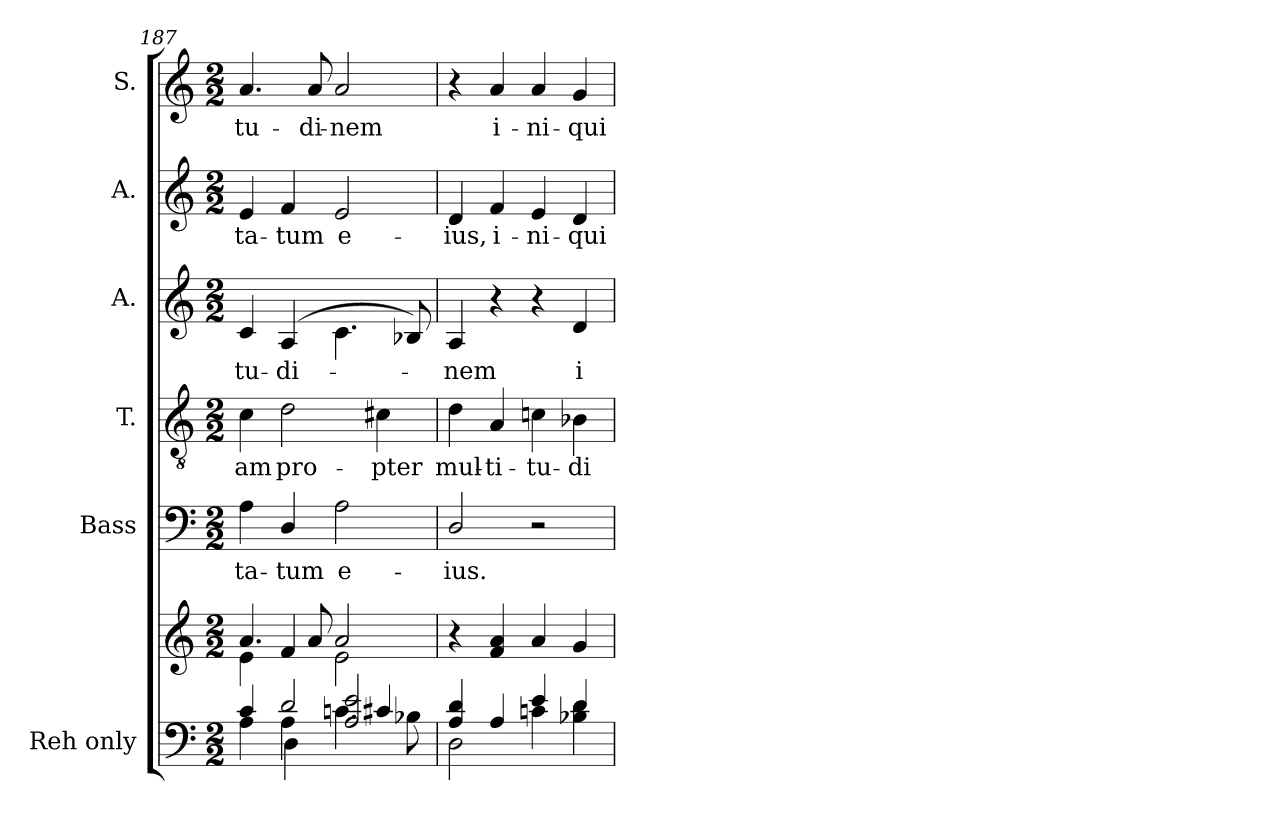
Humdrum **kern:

**kern	**kern	**kern	**text	**kern	**text	**kern	**text	**kern	**text	**kern	**text
*part6	*part6	*part5	*part5	*part4	*part4	*part3	*part3	*part2	*part2	*part1	*part1
*staff7	*staff6	*staff5	*staff5	*staff4	*staff4	*staff3	*staff3	*staff2	*staff2	*staff1	*staff1
*I"Reh only	*	*I"Bass	*	*I"T.	*	*I"A.	*	*I"A.	*	*I"S.	*
*	*	*I'B.	*	*	*	*	*	*	*	*	*
*clefF4	*clefG2	*clefF4	*	*clefGv2	*	*clefG2	*	*clefG2	*	*clefG2	*
*	*	*	*	*	*	*ITrd7c12	*	*ITrd7c12	*	*	*
*k[]	*k[]	*k[]	*	*k[]	*	*k[]	*	*k[]	*	*k[]	*
*C:	*C:	*C:	*	*C:	*	*C:	*	*C:	*	*C:	*
*M2/2	*M2/2	*M2/2	*	*M2/2	*	*M2/2	*	*M2/2	*	*M2/2	*
=187	=187	=187	=187	=187	=187	=187	=187	=187	=187	=187	=187
*^	*^	*	*	*	*	*	*	*	*	*	*
*	*^	*	*	*	*	*	*	*	*	*	*	*	*
!	!	!	!	!	!	!LO:LY:b	!	!LO:LY:b	!	!LO:LY:b	!	!LO:LY:b	!	!LO:LY:b
4c/	4A\	4ryy	4.a/	4e\	4A\	-ta-	4c\	-am	4C/	-tu-	4E/	-ta-	4.a/	-tu-
!	!	!	!	!	!	!LO:LY:b	!	!LO:LY:b	!	!LO:LY:b	!	!LO:LY:b	!	!
4A\	4D\	2d/	.	4f/	4D/	-tum	2d\	pro-	(4AA/	-di-	4F/	-tum	.	.
!	!	!	!	!	!	!	!	!	!	!	!	!	!	!LO:LY:b
.	.	.	8a/	.	.	.	.	.	.	.	.	.	8a/	-di-
!	!	!	!	!	!	!LO:LY:b	!	!	!	!	!	!LO:LY:b	!	!LO:LY:b
4.cn\	2A/ 2e/	.	2a/	2e\	2A\	e-	.	.	4.C\	.	2E/	e-	2a/	-nem
!	!	!	!	!	!	!	!	!LO:LY:b	!	!	!	!	!	!
.	.	4c#X/	.	.	.	.	4c#X\	-pter	.	.	.	.	.	.
8B-X\	.	.	.	.	.	.	.	.	8BB-X/)	.	.	.	.	.
*	*v	*v	*	*	*	*	*	*	*	*	*	*	*	*
*	*	*v	*v	*	*	*	*	*	*	*	*	*	*
=188	=188	=188	=188	=188	=188	=188	=188	=188	=188	=188	=188	=188
!	!	!	!	!LO:LY:b	!	!LO:LY:b	!	!LO:LY:b	!	!LO:LY:b	!	!
4A/ 4d/	2D\	4r	2D/	-ius.	4d\	mul-	4AA/	-nem	4D/	-ius,	4r	.
!	!	!	!	!	!	!LO:LY:b	!	!	!	!LO:LY:b	!	!LO:LY:b
4A/	.	4f/ 4a/	.	.	4A/	-ti-	4r	.	4F/	i-	4a/	i-
!	!	!	!	!	!	!LO:LY:b	!	!	!	!LO:LY:b	!	!LO:LY:b
4cn\	4e/	4a/	2r	.	4cn\	-tu-	4r	.	4E/	-ni-	4a/	-ni-
!	!	!	!	!	!	!LO:LY:b	!	!LO:LY:b	!	!LO:LY:b	!	!LO:LY:b
4B-X\ 4d\	4d/	4g/	.	.	4B-X\	-di-	4D/	i-	4D/	-qui-	4g/	-qui-
*v	*v	*	*	*	*	*	*	*	*	*	*	*
=	=	=	=	=	=	=	=	=	=	=	=
*-	*-	*-	*-	*-	*-	*-	*-	*-	*-	*-	*-
